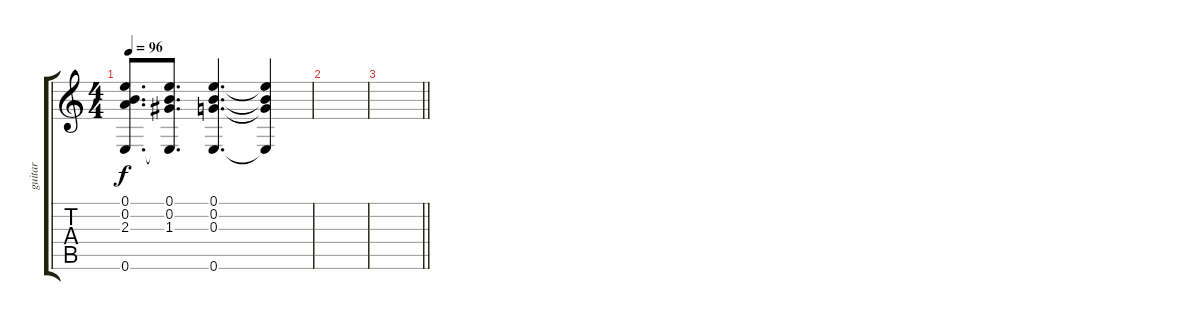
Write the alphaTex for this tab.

\track ("guitar" "guitar") {instrument electricguitarjazz}
\staff {score tabs}
\tuning (E4 B3 G3 D3 A2 E2) {hide}
\ts (4 4)
\tempo 96
\clef g2
\ks c
(0.1 0.2 2.3 0.6).8{d dy f} (0.1 0.2 1.3 0.6{t}).8{d} (0.1 0.2 0.3 0.6).4{d} (0.1{t} 0.2{t} 0.3{t} 0.6{t}).4 |
|
\barLineRight lightlight
